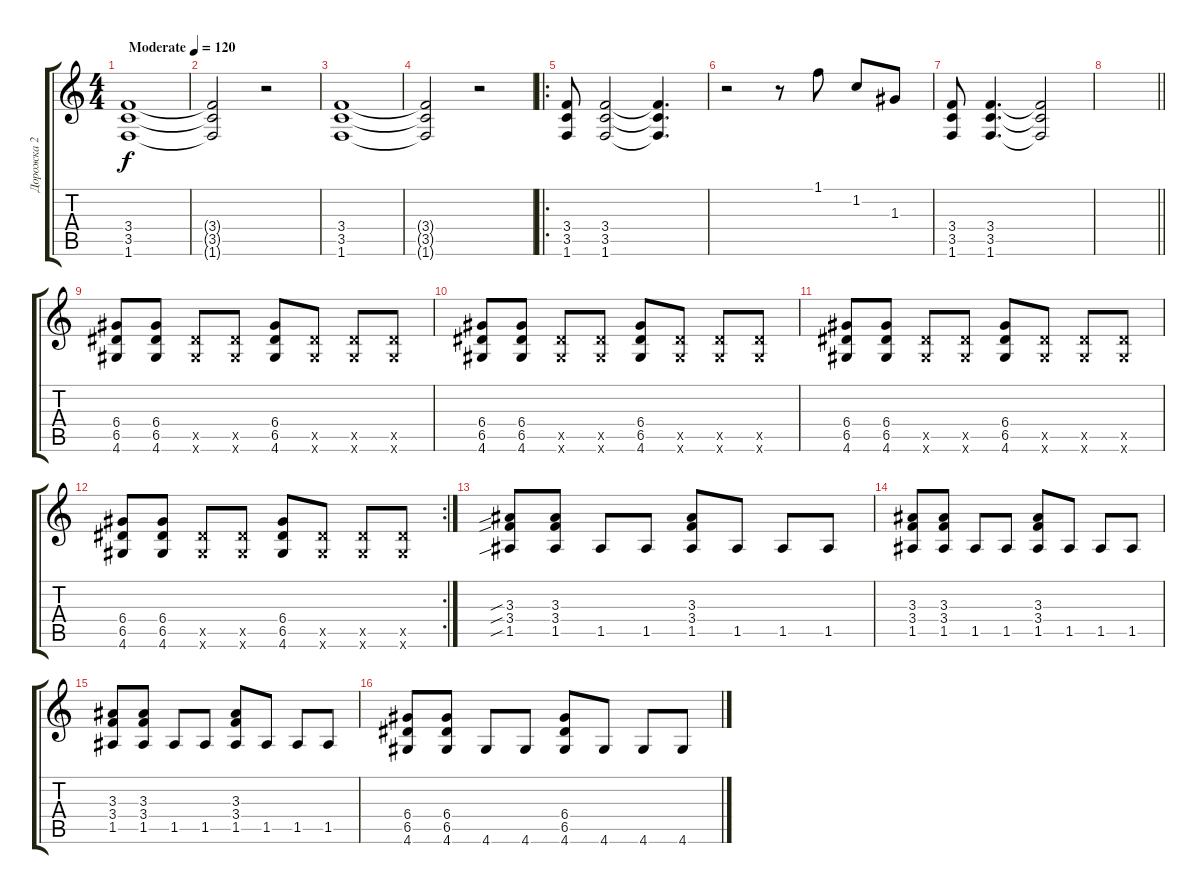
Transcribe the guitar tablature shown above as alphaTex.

\track ("Дорожка 2" "Дорожка 2") {instrument electricguitarclean}
\staff {score tabs}
\tuning (E4 B3 G3 D3 A2 E2) {hide}
\ts (4 4)
\tempo (120 "Moderate")
\clef g2
\ks c
(3.4 3.5 1.6).1{dy f instrument electricguitarclean} |
(3.4{t} 3.5{t} 1.6{t}).2 r.2 |
(3.4 3.5 1.6).1 |
(3.4{t} 3.5{t} 1.6{t}).2 r.2 |
\ro
(3.4 3.5 1.6).8 (3.4 3.5 1.6).2 (3.4{t} 3.5{t} 1.6{t}).4{d} |
r.2 r.8 1.1.8 1.2.8 1.3.8 |
(3.4 3.5 1.6).8 (3.4 3.5 1.6).4{d} (3.4{t} 3.5{t} 1.6{t}).2 |
\barLineRight lightlight
|
(6.4 6.5 4.6).8 (6.4 6.5 4.6).8 (6.5{x} 4.6{x}).8 (6.5{x} 4.6{x}).8 (6.4 6.5 4.6).8 (6.5{x} 4.6{x}).8 (6.5{x} 4.6{x}).8 (6.5{x} 4.6{x}).8 |
(6.4 6.5 4.6).8 (6.4 6.5 4.6).8 (6.5{x} 4.6{x}).8 (6.5{x} 4.6{x}).8 (6.4 6.5 4.6).8 (6.5{x} 4.6{x}).8 (6.5{x} 4.6{x}).8 (6.5{x} 4.6{x}).8 |
(6.4 6.5 4.6).8 (6.4 6.5 4.6).8 (6.5{x} 4.6{x}).8 (6.5{x} 4.6{x}).8 (6.4 6.5 4.6).8 (6.5{x} 4.6{x}).8 (6.5{x} 4.6{x}).8 (6.5{x} 4.6{x}).8 |
\rc 2
(6.4 6.5 4.6).8 (6.4 6.5 4.6).8 (6.5{x} 4.6{x}).8 (6.5{x} 4.6{x}).8 (6.4 6.5 4.6).8 (6.5{x} 4.6{x}).8 (6.5{x} 4.6{x}).8 (6.5{x} 4.6{x}).8 |
(3.3{sib} 3.4{sib} 1.5{sib}).8 (3.3 3.4 1.5).8 1.5.8 1.5.8 (3.3 3.4 1.5).8 1.5.8 1.5.8 1.5.8 |
(3.3 3.4 1.5).8 (3.3 3.4 1.5).8 1.5.8 1.5.8 (3.3 3.4 1.5).8 1.5.8 1.5.8 1.5.8 |
(3.3 3.4 1.5).8 (3.3 3.4 1.5).8 1.5.8 1.5.8 (3.3 3.4 1.5).8 1.5.8 1.5.8 1.5.8 |
(6.4 6.5 4.6).8 (6.4 6.5 4.6).8 4.6.8 4.6.8 (6.4 6.5 4.6).8 4.6.8 4.6.8 4.6.8
